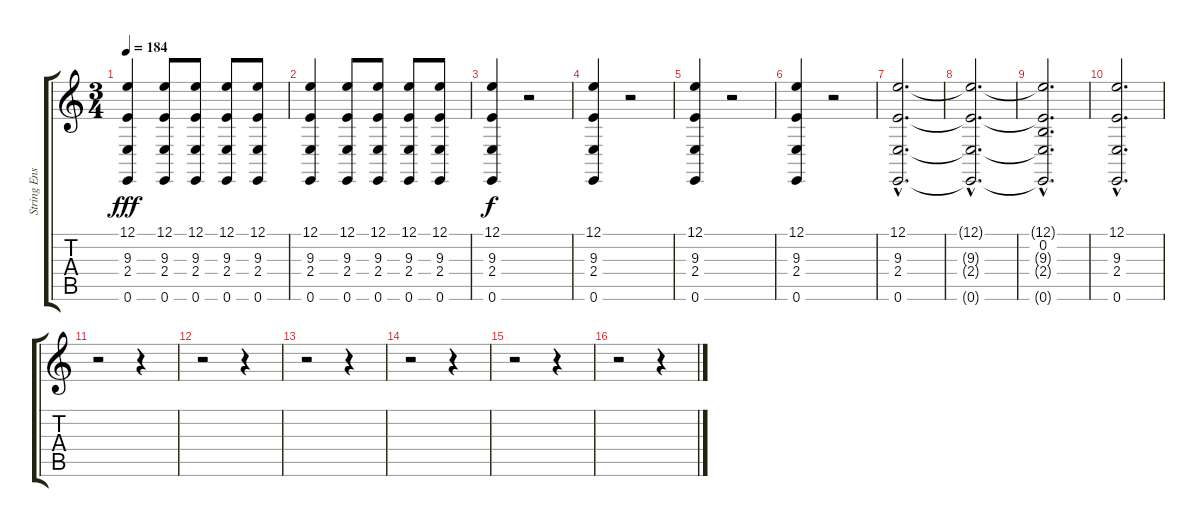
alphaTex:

\track ("String Ensemble" "String Ens") {instrument stringensemble1}
\staff {score tabs}
\tuning (E4 B3 G3 D3 A2 E2) {hide}
\ts (3 4)
\tempo 184
\clef g2
\ks c
(12.1 9.3 2.4 0.6).4{dy fff} (12.1 9.3 2.4 0.6).8 (12.1 9.3 2.4 0.6).8 (12.1 9.3 2.4 0.6).8 (12.1 9.3 2.4 0.6).8 |
(12.1 9.3 2.4 0.6).4 (12.1 9.3 2.4 0.6).8 (12.1 9.3 2.4 0.6).8 (12.1 9.3 2.4 0.6).8 (12.1 9.3 2.4 0.6).8 |
(12.1 9.3 2.4 0.6).4{dy f} r.2 |
(12.1 9.3 2.4 0.6).4 r.2 |
(12.1 9.3 2.4 0.6).4 r.2 |
(12.1 9.3 2.4 0.6).4 r.2 |
(12.1{hac} 9.3{hac} 2.4{hac} 0.6{hac}).2{d volume 5} |
(12.1{hac t} 9.3{hac t} 2.4{hac t} 0.6{hac t}).2{d} |
(12.1{hac t} 0.2{hac} 9.3{hac t} 2.4{hac t} 0.6{hac t}).2{d} |
(12.1{hac} 9.3{hac} 2.4{hac} 0.6{hac}).2{d volume 12} |
r.2 r.4 |
r.2 r.4 |
r.2 r.4 |
r.2 r.4 |
r.2 r.4 |
r.2 r.4
